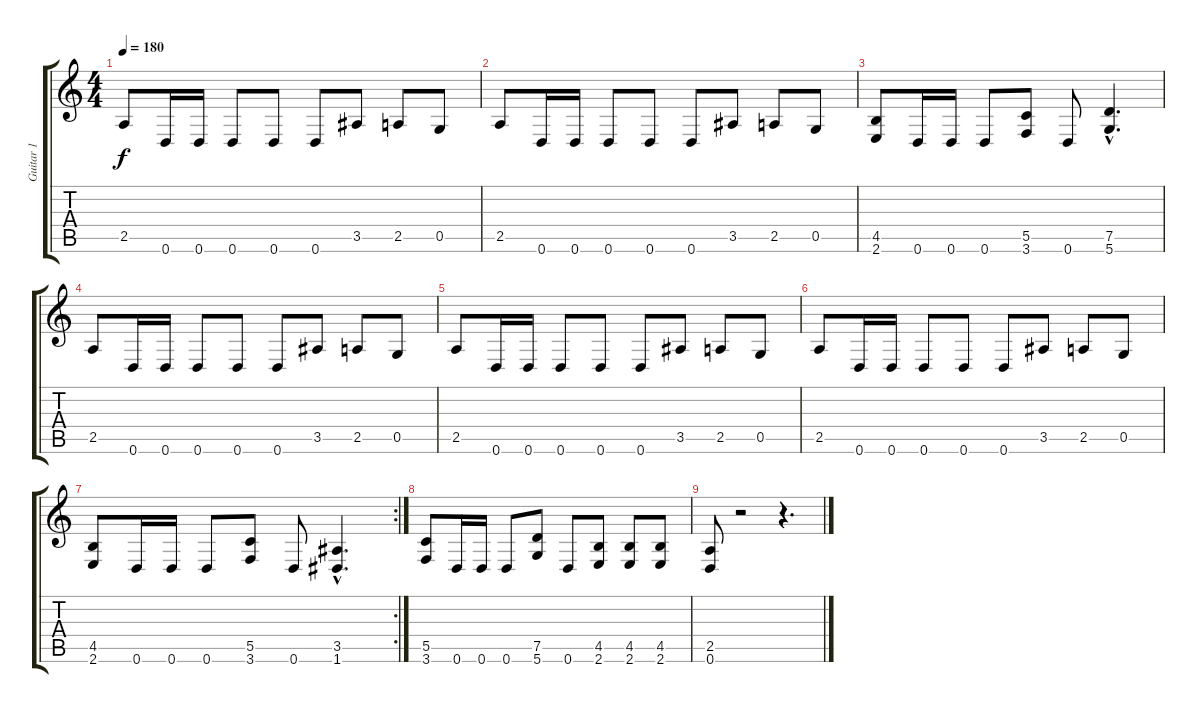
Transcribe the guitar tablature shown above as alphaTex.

\track ("Guitar 1" "Guitar 1") {instrument distortionguitar}
\staff {score tabs}
\tuning (D4 A3 F3 C3 G2 D2) {hide}
\ts (4 4)
\tempo 180
\clef g2
\ks c
2.5.8{dy f} 0.6.16 0.6.16 0.6.8 0.6.8 0.6.8 3.5.8 2.5.8 0.5.8 |
2.5.8 0.6.16 0.6.16 0.6.8 0.6.8 0.6.8 3.5.8 2.5.8 0.5.8 |
(4.5 2.6).8 0.6.16 0.6.16 0.6.8 (5.5 3.6).8 0.6.8 (7.5{hac} 5.6{hac}).4{d} |
2.5.8 0.6.16 0.6.16 0.6.8 0.6.8 0.6.8 3.5.8 2.5.8 0.5.8 |
2.5.8 0.6.16 0.6.16 0.6.8 0.6.8 0.6.8 3.5.8 2.5.8 0.5.8 |
2.5.8 0.6.16 0.6.16 0.6.8 0.6.8 0.6.8 3.5.8 2.5.8 0.5.8 |
\rc 2
(4.5 2.6).8 0.6.16 0.6.16 0.6.8 (5.5 3.6).8 0.6.8 (3.5{hac} 1.6{hac}).4{d} |
(5.5 3.6).8 0.6.16 0.6.16 0.6.8 (7.5 5.6).8 0.6.8 (4.5 2.6).8 (4.5 2.6).8 (4.5 2.6).8 |
(2.5 0.6).8 r.2 r.4{d}
